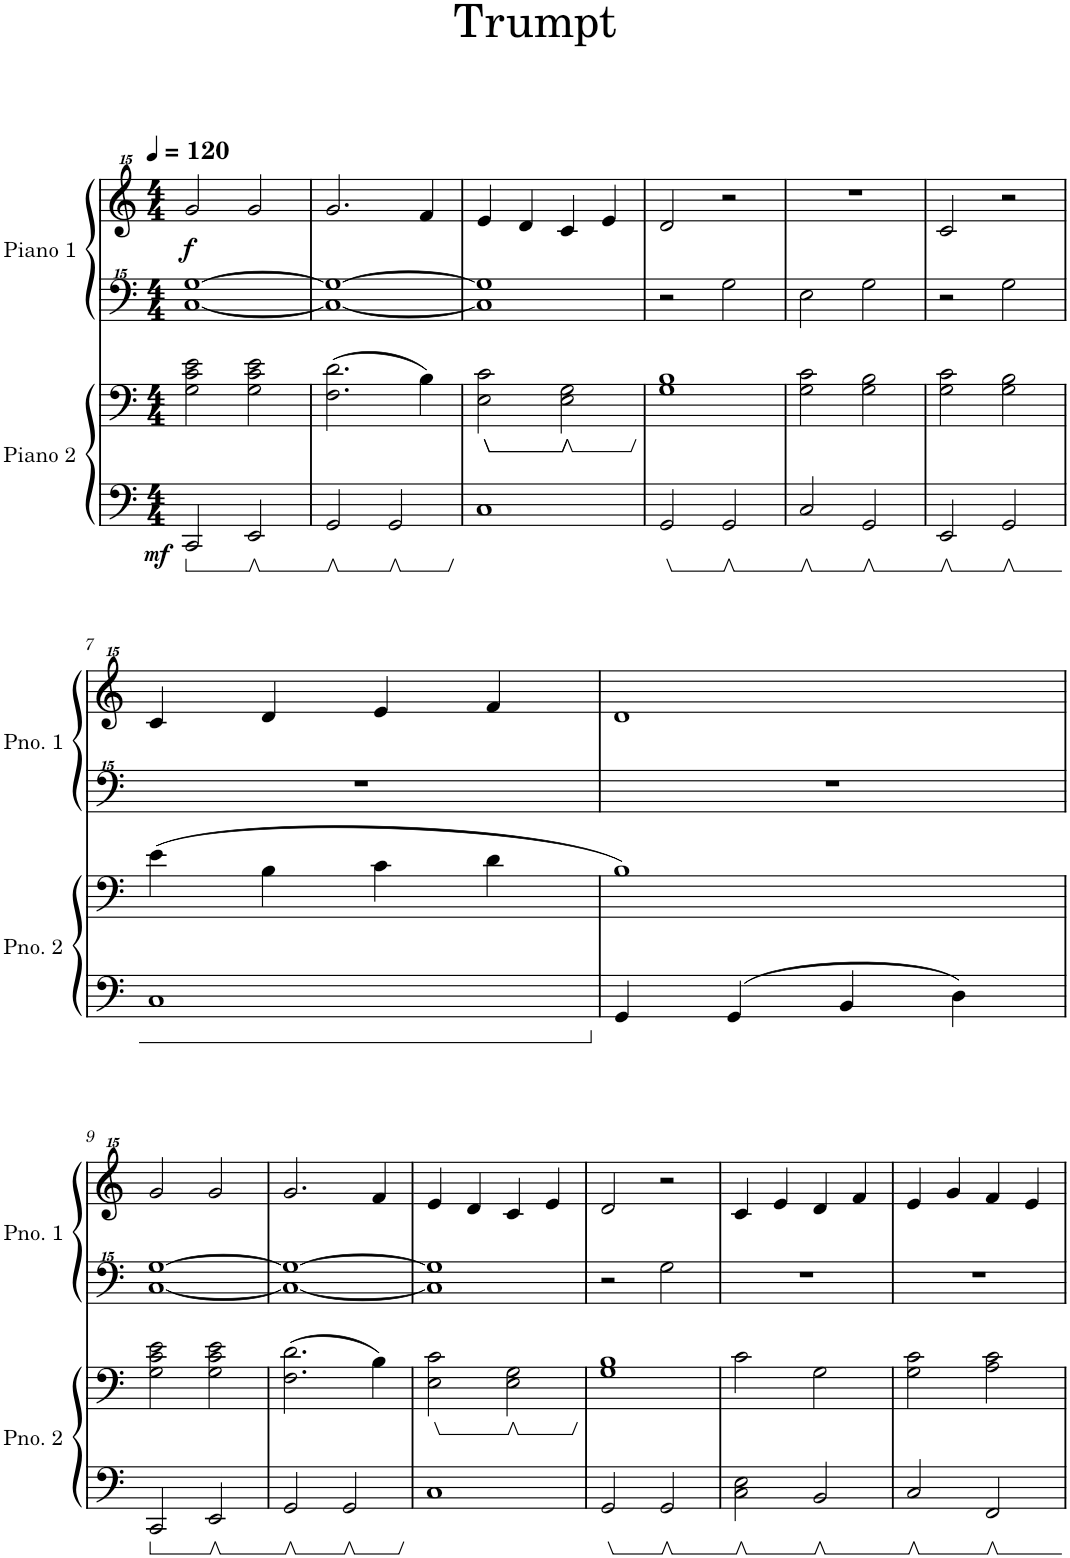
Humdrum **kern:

**kern	**kern	**dynam	**kern	**kern	**dynam
*part2	*part2	*part2	*part1	*part1	*part1
*staff4	*staff3	*staff3/4	*staff2	*staff1	*staff1/2
*I"Piano 2	*	*	*I"Piano 1	*	*
*I'Pno. 2	*	*	*I'Pno. 1	*	*
*clefF4	*clefF4	*	*clefF^^4	*clefG^^2	*
*k[]	*k[]	*	*k[]	*k[]	*
*M4/4	*M4/4	*	*M4/4	*M4/4	*
*MM120	*MM120	*	*MM120	*MM120	*
=1	=1	=1	=1	=1	=1
!	!	!LO:DY:b=2	!	!	!LO:DY:b
2CC/	2G\ 2c\ 2e\	mf	[1cc [1gg	2ggg/	f
2EE/	2G\ 2c\ 2e\	.	.	2ggg/	.
=2	=2	=2	=2	=2	=2
2GG/	(2.F\ 2.d\	.	1cc_ 1gg_	2.ggg/	.
2GG/	.	.	.	.	.
.	4B\)	.	.	4fff/	.
=3	=3	=3	=3	=3	=3
1C	2E\ 2c\	.	1cc] 1gg]	4eee/	.
.	.	.	.	4ddd/	.
.	2E\ 2G\	.	.	4ccc/	.
.	.	.	.	4eee/	.
=4	=4	=4	=4	=4	=4
2GG/	1G 1B	.	2r	2ddd/	.
2GG/	.	.	2gg\	2r	.
=5	=5	=5	=5	=5	=5
2C/	2G\ 2c\	.	2ee\	1r	.
2GG/	2G\ 2B\	.	2gg\	.	.
=6	=6	=6	=6	=6	=6
2EE/	2G\ 2c\	.	2r	2ccc/	.
2GG/	2G\ 2B\	.	2gg\	2r	.
!!LO:LB:g=z
=7	=7	=7	=7	=7	=7
1C	(4e\	.	1r	4ccc/	.
.	4B\	.	.	4ddd/	.
.	4c\	.	.	4eee/	.
.	4d\	.	.	4fff/	.
=8	=8	=8	=8	=8	=8
4GG/	1B)	.	1r	1ddd	.
4GG/	.	.	.	.	.
4BB/	.	.	.	.	.
4D\	.	.	.	.	.
!!LO:LB:g=z
=9	=9	=9	=9	=9	=9
2CC/	2G\ 2c\ 2e\	.	[1cc [1gg	2ggg/	.
2EE/	2G\ 2c\ 2e\	.	.	2ggg/	.
=10	=10	=10	=10	=10	=10
2GG/	(2.F\ 2.d\	.	1cc_ 1gg_	2.ggg/	.
2GG/	.	.	.	.	.
.	4B\)	.	.	4fff/	.
=11	=11	=11	=11	=11	=11
1C	2E\ 2c\	.	1cc] 1gg]	4eee/	.
.	.	.	.	4ddd/	.
.	2E\ 2G\	.	.	4ccc/	.
.	.	.	.	4eee/	.
=12	=12	=12	=12	=12	=12
2GG/	1G 1B	.	2r	2ddd/	.
2GG/	.	.	2gg\	2r	.
=13	=13	=13	=13	=13	=13
2C\ 2E\	2c\	.	1r	4ccc/	.
.	.	.	.	4eee/	.
2BB/	2G\	.	.	4ddd/	.
.	.	.	.	4fff/	.
=14	=14	=14	=14	=14	=14
2C/	2G\ 2c\	.	1r	4eee/	.
.	.	.	.	4ggg/	.
2FF/	2A\ 2c\	.	.	4fff/	.
.	.	.	.	4eee/	.
=	=	=	=	=	=
*-	*-	*-	*-	*-	*-
